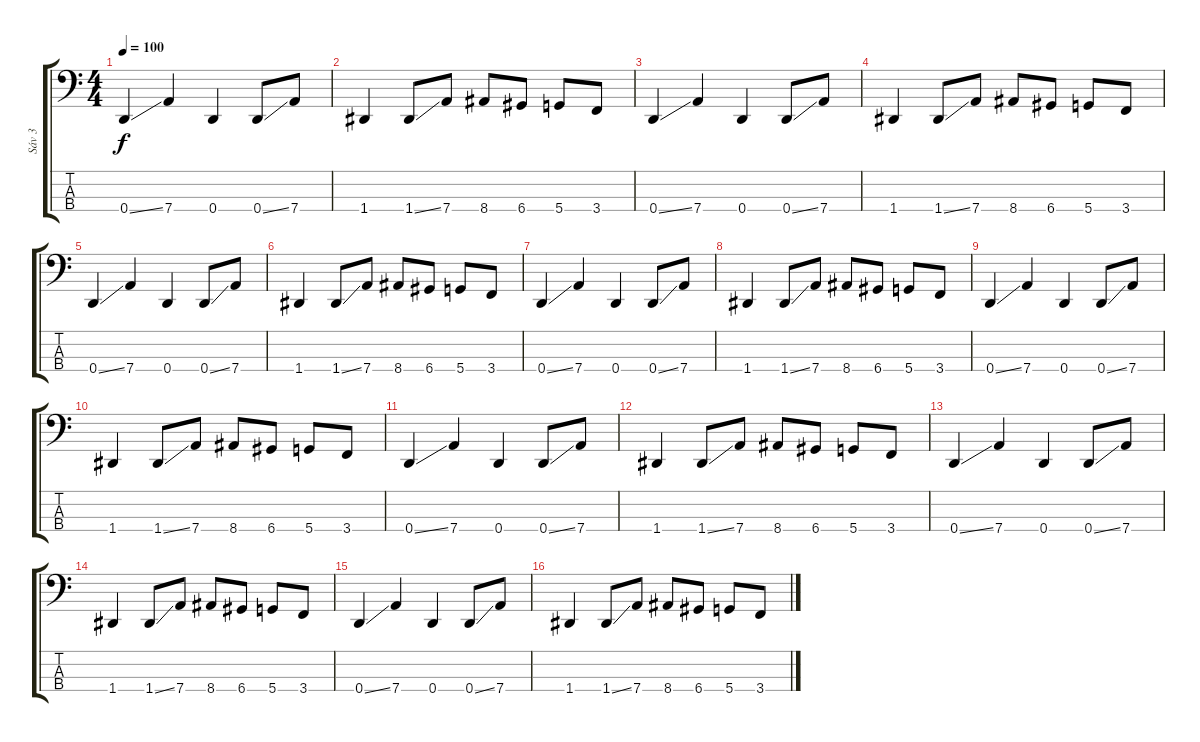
\track ("Sáv 3" "Sáv 3") {instrument electricbassfinger}
\staff {score tabs}
\tuning (F2 C2 G1 D1) {hide}
\ts (4 4)
\tempo 100
\clef f4
\ks c
0.4{ss}.4{dy f} 7.4.4 0.4.4 0.4{ss}.8 7.4.8 |
1.4.4 1.4{ss}.8 7.4.8 8.4.8 6.4.8 5.4.8 3.4.8 |
0.4{ss}.4 7.4.4 0.4.4 0.4{ss}.8 7.4.8 |
1.4.4 1.4{ss}.8 7.4.8 8.4.8 6.4.8 5.4.8 3.4.8 |
0.4{ss}.4 7.4.4 0.4.4 0.4{ss}.8 7.4.8 |
1.4.4 1.4{ss}.8 7.4.8 8.4.8 6.4.8 5.4.8 3.4.8 |
0.4{ss}.4 7.4.4 0.4.4 0.4{ss}.8 7.4.8 |
1.4.4 1.4{ss}.8 7.4.8 8.4.8 6.4.8 5.4.8 3.4.8 |
0.4{ss}.4 7.4.4 0.4.4 0.4{ss}.8 7.4.8 |
1.4.4 1.4{ss}.8 7.4.8 8.4.8 6.4.8 5.4.8 3.4.8 |
0.4{ss}.4 7.4.4 0.4.4 0.4{ss}.8 7.4.8 |
1.4.4 1.4{ss}.8 7.4.8 8.4.8 6.4.8 5.4.8 3.4.8 |
0.4{ss}.4 7.4.4 0.4.4 0.4{ss}.8 7.4.8 |
1.4.4 1.4{ss}.8 7.4.8 8.4.8 6.4.8 5.4.8 3.4.8 |
0.4{ss}.4 7.4.4 0.4.4 0.4{ss}.8 7.4.8 |
1.4.4 1.4{ss}.8 7.4.8 8.4.8 6.4.8 5.4.8 3.4.8
